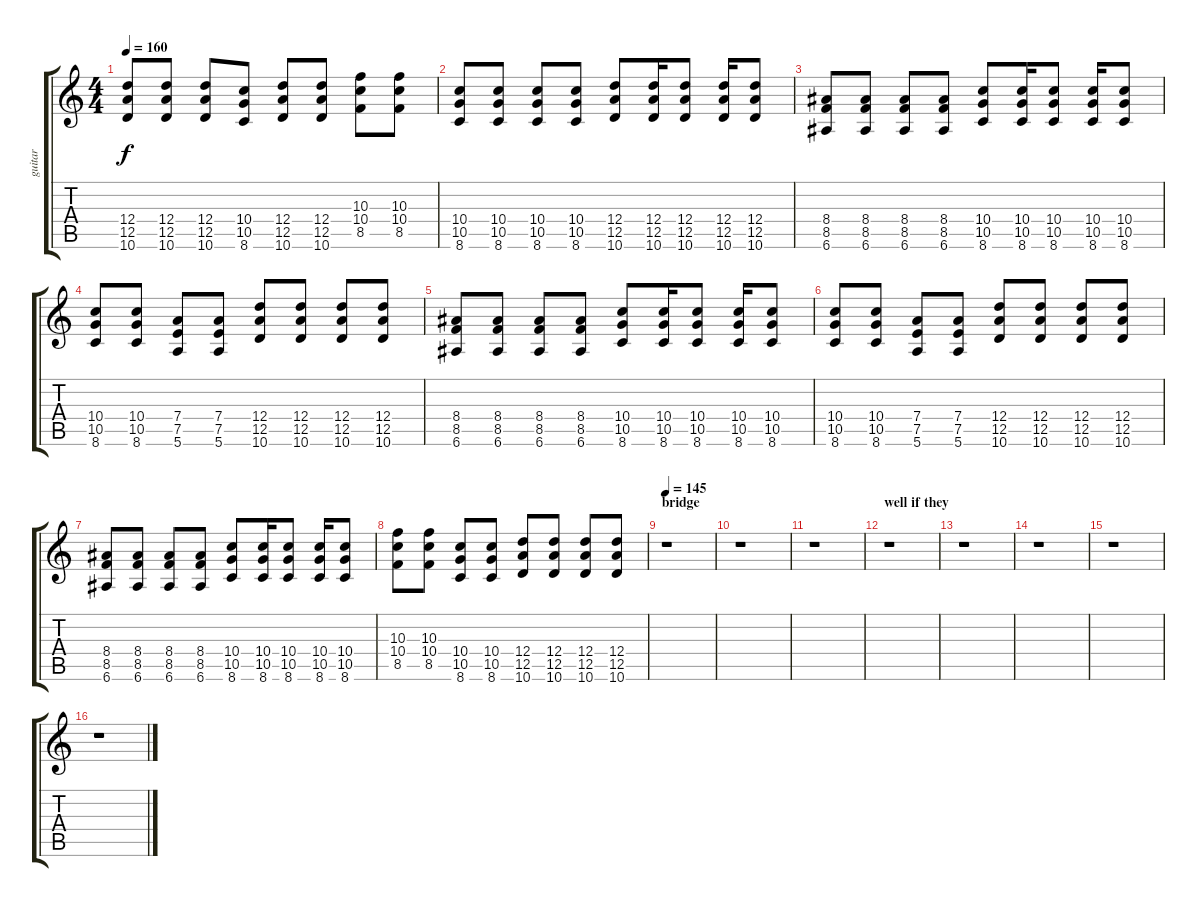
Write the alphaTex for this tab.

\track ("guitar" "guitar") {instrument distortionguitar}
\staff {score tabs}
\tuning (E4 B3 G3 D3 A2 E2) {hide}
\ts (4 4)
\tempo 160
\clef g2
\ks c
(12.4 12.5 10.6).8{dy f} (12.4 12.5 10.6).8 (12.4 12.5 10.6).8 (10.4 10.5 8.6).8 (12.4 12.5 10.6).8 (12.4 12.5 10.6).8 (10.3 10.4 8.5).8 (10.3 10.4 8.5).8 |
(10.4 10.5 8.6).8 (10.4 10.5 8.6).8 (10.4 10.5 8.6).8 (10.4 10.5 8.6).8 (12.4 12.5 10.6).8 (12.4 12.5 10.6).16 (12.4 12.5 10.6).8 (12.4 12.5 10.6).16 (12.4 12.5 10.6).8 |
(8.4 8.5 6.6).8 (8.4 8.5 6.6).8 (8.4 8.5 6.6).8 (8.4 8.5 6.6).8 (10.4 10.5 8.6).8 (10.4 10.5 8.6).16 (10.4 10.5 8.6).8 (10.4 10.5 8.6).16 (10.4 10.5 8.6).8 |
(10.4 10.5 8.6).8 (10.4 10.5 8.6).8 (7.4 7.5 5.6).8 (7.4 7.5 5.6).8 (12.4 12.5 10.6).8 (12.4 12.5 10.6).8 (12.4 12.5 10.6).8 (12.4 12.5 10.6).8 |
(8.4 8.5 6.6).8 (8.4 8.5 6.6).8 (8.4 8.5 6.6).8 (8.4 8.5 6.6).8 (10.4 10.5 8.6).8 (10.4 10.5 8.6).16 (10.4 10.5 8.6).8 (10.4 10.5 8.6).16 (10.4 10.5 8.6).8 |
(10.4 10.5 8.6).8 (10.4 10.5 8.6).8 (7.4 7.5 5.6).8 (7.4 7.5 5.6).8 (12.4 12.5 10.6).8 (12.4 12.5 10.6).8 (12.4 12.5 10.6).8 (12.4 12.5 10.6).8 |
(8.4 8.5 6.6).8 (8.4 8.5 6.6).8 (8.4 8.5 6.6).8 (8.4 8.5 6.6).8 (10.4 10.5 8.6).8 (10.4 10.5 8.6).16 (10.4 10.5 8.6).8 (10.4 10.5 8.6).16 (10.4 10.5 8.6).8 |
(10.3 10.4 8.5).8 (10.3 10.4 8.5).8 (10.4 10.5 8.6).8 (10.4 10.5 8.6).8 (12.4 12.5 10.6).8 (12.4 12.5 10.6).8 (12.4 12.5 10.6).8 (12.4 12.5 10.6).8 |
\section ("" "bridge")
\tempo 145
r.1 |
r.1 |
r.1 |
\section ("" "well if they")
r.1 |
r.1 |
r.1 |
r.1 |
r.1
